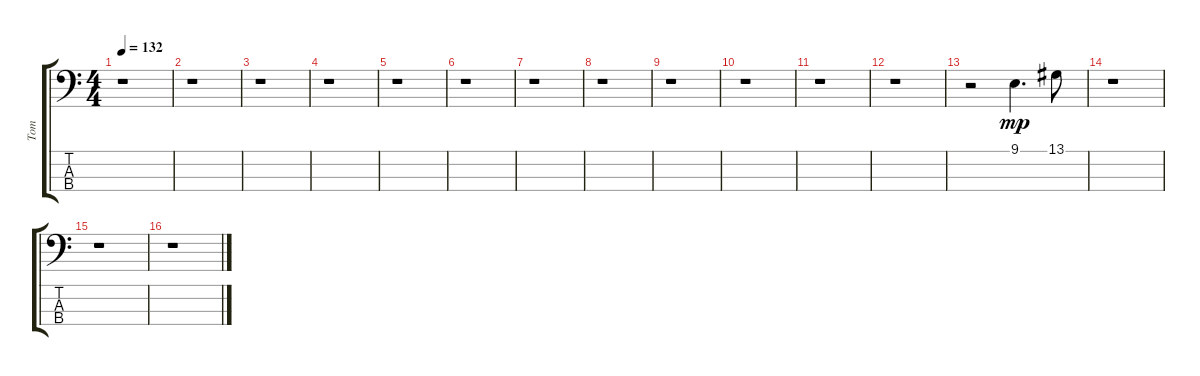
\track ("Tom" "Tom") {instrument melodictom}
\staff {score tabs}
\tuning (G2 D2 A1 E1) {hide}
\ts (4 4)
\tempo 132
\clef f4
\ks c
r.1{dy mp instrument melodictom} |
r.1 |
r.1 |
r.1 |
r.1 |
r.1 |
r.1 |
r.1 |
r.1 |
r.1 |
r.1 |
r.1 |
r.2 9.1.4{d} 13.1.8 |
r.1 |
r.1 |
r.1
